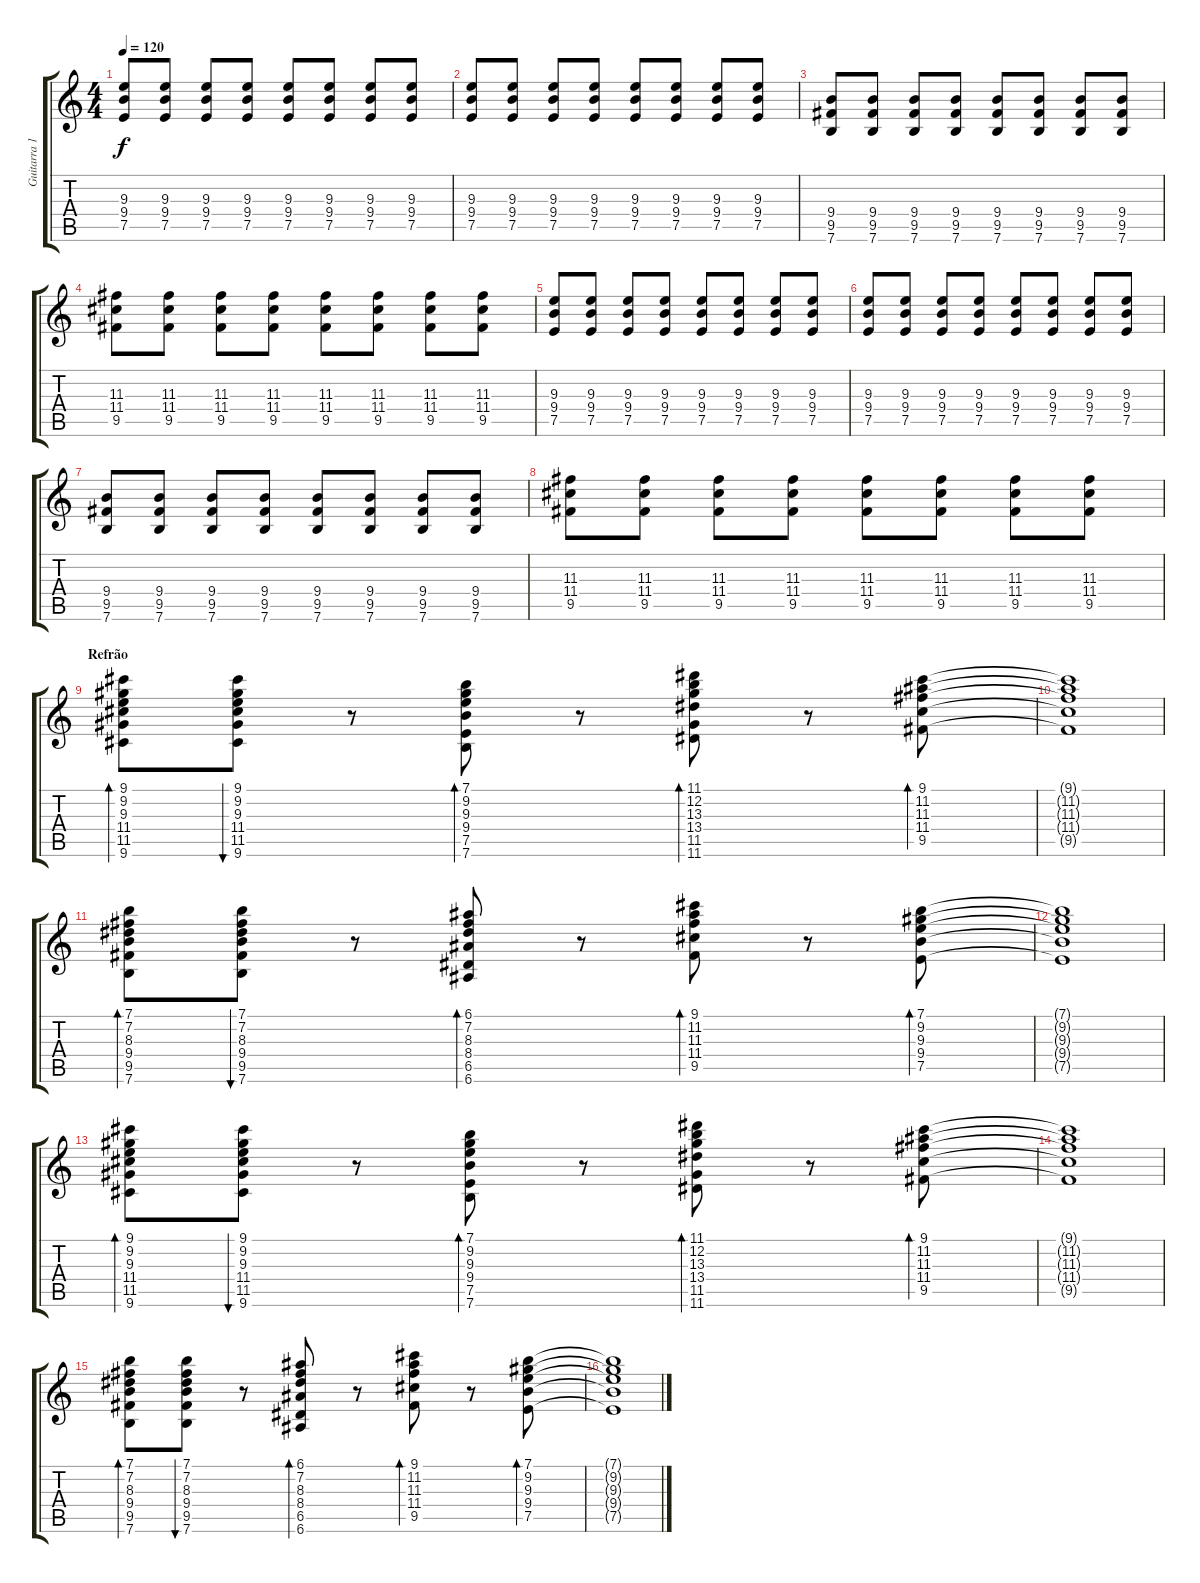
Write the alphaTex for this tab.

\track ("Guitarra 1" "Guitarra 1") {instrument electricguitarmuted}
\staff {score tabs}
\tuning (E4 B3 G3 D3 A2 E2) {hide}
\ts (4 4)
\tempo 120
\clef g2
\ks c
(9.3 9.4 7.5).8{dy f} (9.3 9.4 7.5).8 (9.3 9.4 7.5).8 (9.3 9.4 7.5).8 (9.3 9.4 7.5).8 (9.3 9.4 7.5).8 (9.3 9.4 7.5).8 (9.3 9.4 7.5).8 |
(9.3 9.4 7.5).8 (9.3 9.4 7.5).8 (9.3 9.4 7.5).8 (9.3 9.4 7.5).8 (9.3 9.4 7.5).8 (9.3 9.4 7.5).8 (9.3 9.4 7.5).8 (9.3 9.4 7.5).8 |
(9.4 9.5 7.6).8 (9.4 9.5 7.6).8 (9.4 9.5 7.6).8 (9.4 9.5 7.6).8 (9.4 9.5 7.6).8 (9.4 9.5 7.6).8 (9.4 9.5 7.6).8 (9.4 9.5 7.6).8 |
(11.3 11.4 9.5).8 (11.3 11.4 9.5).8 (11.3 11.4 9.5).8 (11.3 11.4 9.5).8 (11.3 11.4 9.5).8 (11.3 11.4 9.5).8 (11.3 11.4 9.5).8 (11.3 11.4 9.5).8 |
(9.3 9.4 7.5).8 (9.3 9.4 7.5).8 (9.3 9.4 7.5).8 (9.3 9.4 7.5).8 (9.3 9.4 7.5).8 (9.3 9.4 7.5).8 (9.3 9.4 7.5).8 (9.3 9.4 7.5).8 |
(9.3 9.4 7.5).8 (9.3 9.4 7.5).8 (9.3 9.4 7.5).8 (9.3 9.4 7.5).8 (9.3 9.4 7.5).8 (9.3 9.4 7.5).8 (9.3 9.4 7.5).8 (9.3 9.4 7.5).8 |
(9.4 9.5 7.6).8 (9.4 9.5 7.6).8 (9.4 9.5 7.6).8 (9.4 9.5 7.6).8 (9.4 9.5 7.6).8 (9.4 9.5 7.6).8 (9.4 9.5 7.6).8 (9.4 9.5 7.6).8 |
(11.3 11.4 9.5).8 (11.3 11.4 9.5).8 (11.3 11.4 9.5).8 (11.3 11.4 9.5).8 (11.3 11.4 9.5).8 (11.3 11.4 9.5).8 (11.3 11.4 9.5).8 (11.3 11.4 9.5).8 |
\section ("" "Refrão")
(9.1 9.2 9.3 11.4 11.5 9.6).8{bd 60} (9.1 9.2 9.3 11.4 11.5 9.6).8{bu 60} r.8 (7.1 9.2 9.3 9.4 7.5 7.6).8{bd 60} r.8 (11.1 12.2 13.3 13.4 11.5 11.6).8{bd 60} r.8 (9.1 11.2 11.3 11.4 9.5).8{bd 60} |
(9.1{t} 11.2{t} 11.3{t} 11.4{t} 9.5{t}).1 |
(7.1 7.2 8.3 9.4 9.5 7.6).8{bd 60} (7.1 7.2 8.3 9.4 9.5 7.6).8{bu 60} r.8 (6.1 7.2 8.3 8.4 6.5 6.6).8{bd 60} r.8 (9.1 11.2 11.3 11.4 9.5).8{bd 60} r.8 (7.1 9.2 9.3 9.4 7.5).8{bd 60} |
(7.1{t} 9.2{t} 9.3{t} 9.4{t} 7.5{t}).1 |
(9.1 9.2 9.3 11.4 11.5 9.6).8{bd 60} (9.1 9.2 9.3 11.4 11.5 9.6).8{bu 60} r.8 (7.1 9.2 9.3 9.4 7.5 7.6).8{bd 60} r.8 (11.1 12.2 13.3 13.4 11.5 11.6).8{bd 60} r.8 (9.1 11.2 11.3 11.4 9.5).8{bd 60} |
(9.1{t} 11.2{t} 11.3{t} 11.4{t} 9.5{t}).1 |
(7.1 7.2 8.3 9.4 9.5 7.6).8{bd 60} (7.1 7.2 8.3 9.4 9.5 7.6).8{bu 60} r.8 (6.1 7.2 8.3 8.4 6.5 6.6).8{bd 60} r.8 (9.1 11.2 11.3 11.4 9.5).8{bd 60} r.8 (7.1 9.2 9.3 9.4 7.5).8{bd 60} |
(7.1{t} 9.2{t} 9.3{t} 9.4{t} 7.5{t}).1
